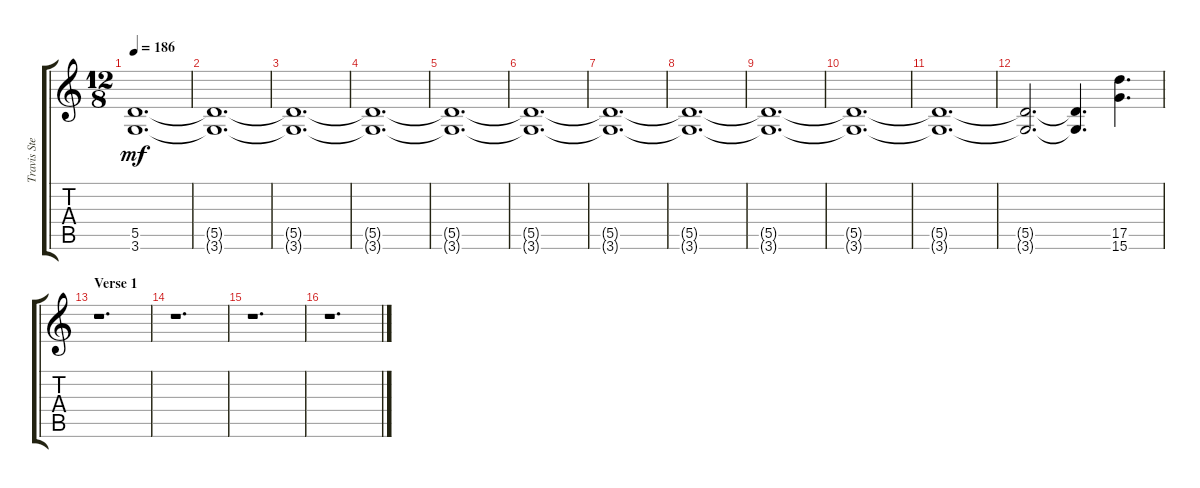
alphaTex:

\track ("Travis Stever" "Travis Ste") {instrument overdrivenguitar}
\staff {score tabs}
\tuning (E4 B3 G3 D3 A2 E2) {hide}
\ts (12 8)
\tempo 186
\clef g2
\ks c
(5.5{t} 3.6{t}).1{d dy mf} |
(5.5{t} 3.6{t}).1{d} |
(5.5{t} 3.6{t}).1{d} |
(5.5{t} 3.6{t}).1{d} |
(5.5{t} 3.6{t}).1{d} |
(5.5{t} 3.6{t}).1{d} |
(5.5{t} 3.6{t}).1{d} |
(5.5{t} 3.6{t}).1{d} |
(5.5{t} 3.6{t}).1{d} |
(5.5{t} 3.6{t}).1{d} |
(5.5{t} 3.6{t}).1{d} |
(5.5{t} 3.6{t}).2{d} (5.5{t} 3.6{t}).4{d} (17.5 15.6).4{d} |
\section ("" "Verse 1")
r.1{d} |
r.1{d} |
r.1{d} |
r.1{d}
